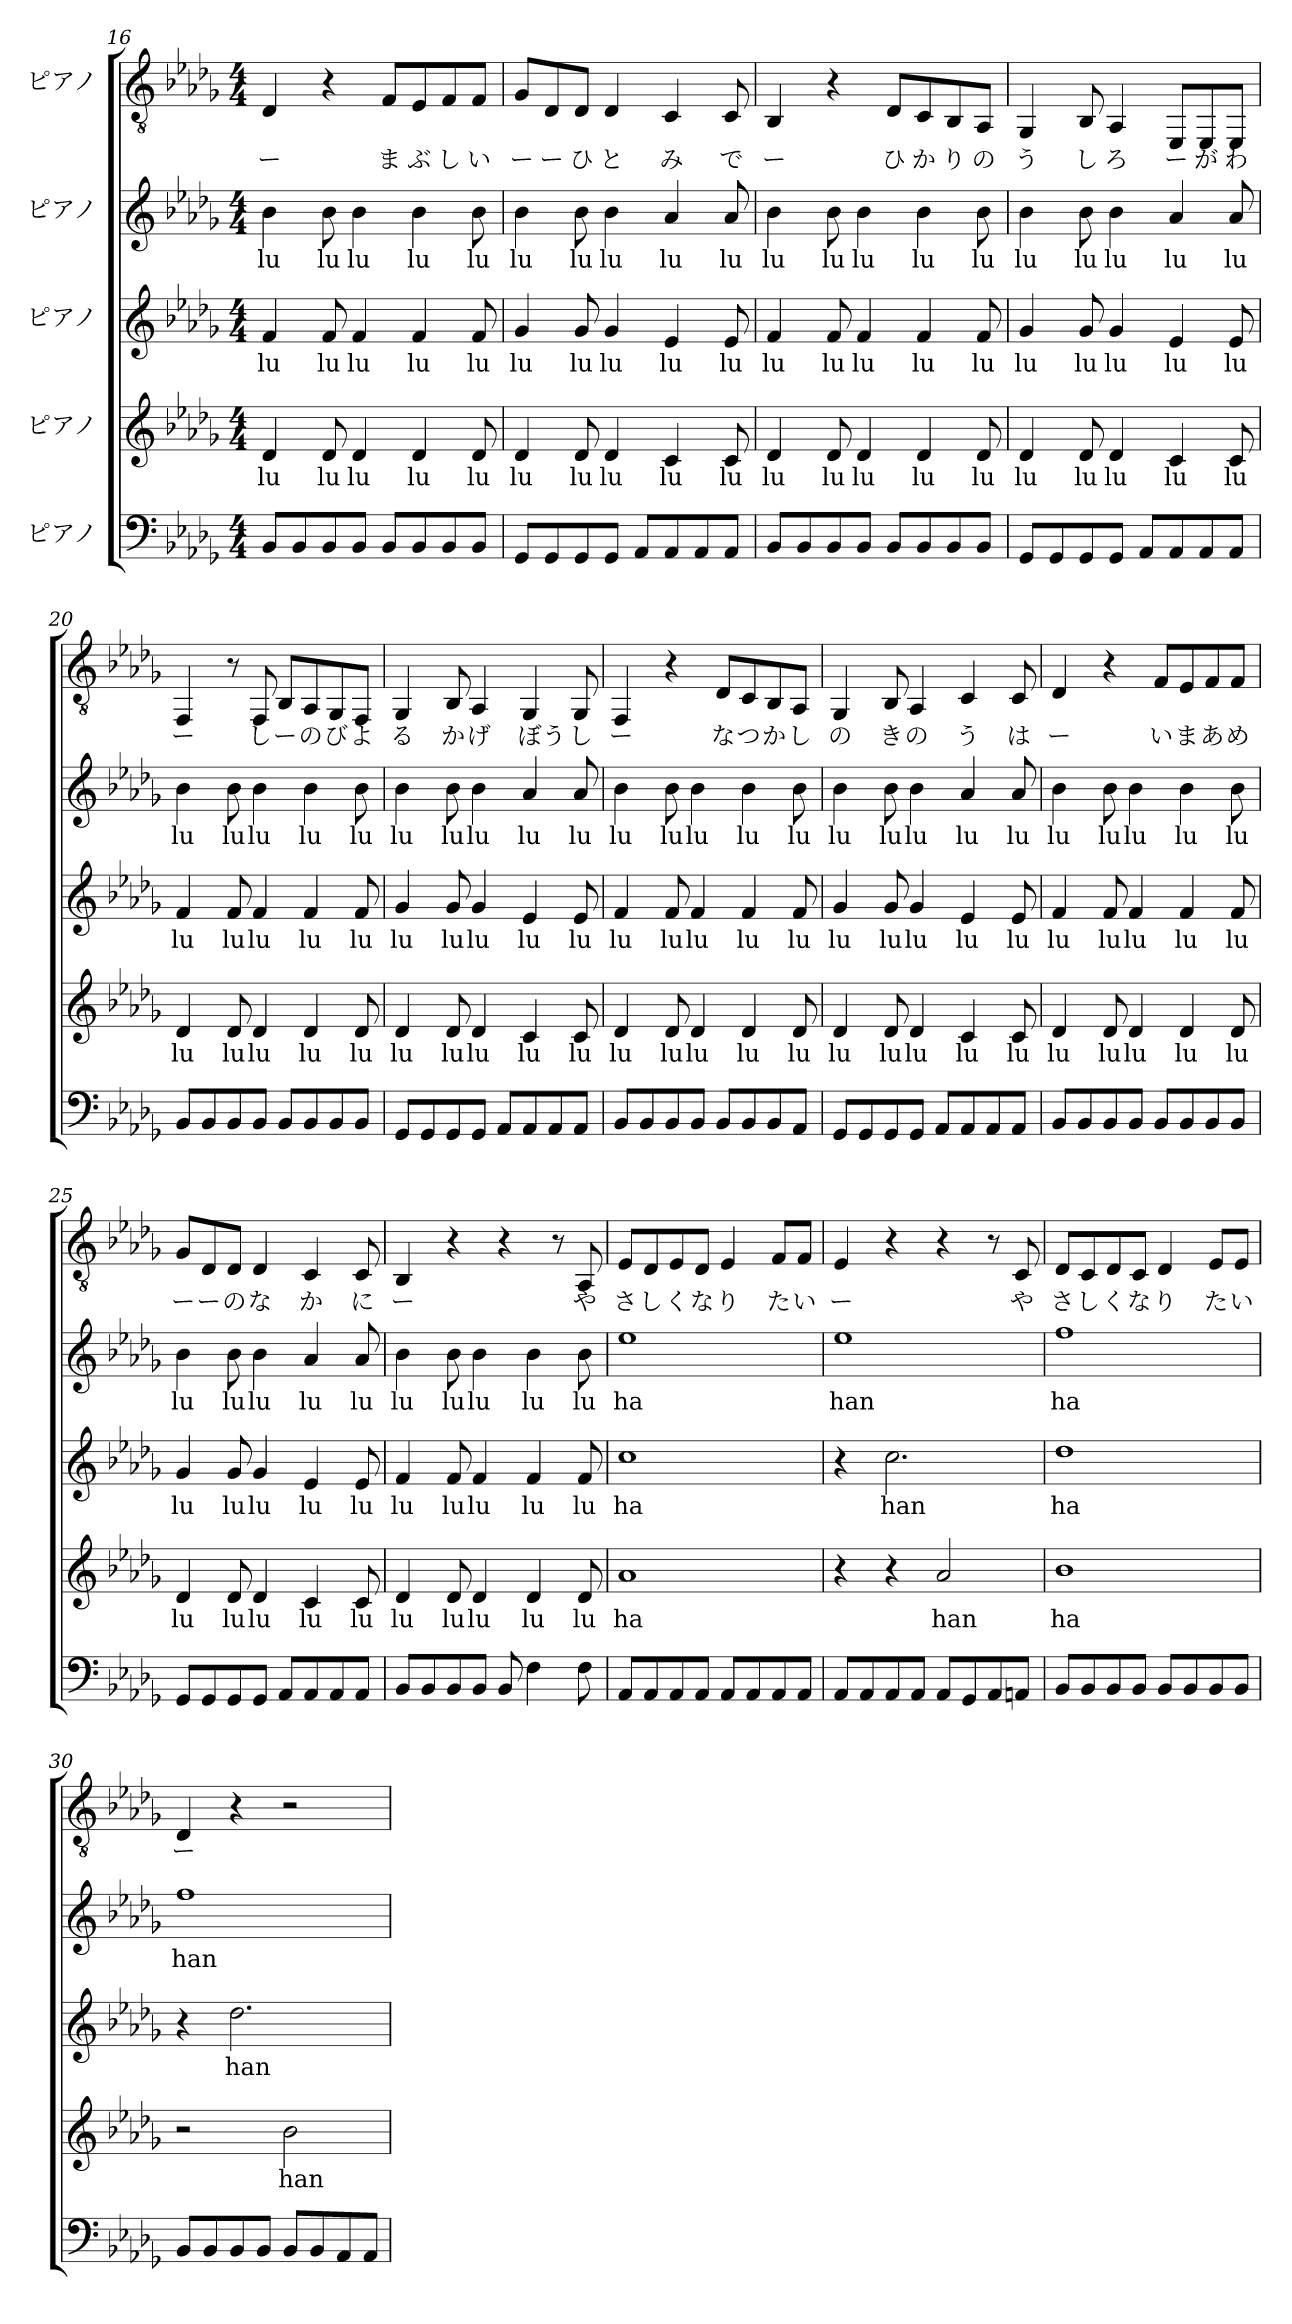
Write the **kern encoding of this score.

**kern	**kern	**text	**kern	**text	**kern	**text	**kern	**text
*part5	*part4	*part4	*part3	*part3	*part2	*part2	*part1	*part1
*staff5	*staff4	*staff4	*staff3	*staff3	*staff2	*staff2	*staff1	*staff1
*I"ピアノ	*I"ピアノ	*	*I"ピアノ	*	*I"ピアノ	*	*I"ピアノ	*
*clefF4	*clefG2	*	*clefG2	*	*clefG2	*	*clefGv2	*
*k[b-e-a-d-g-]	*k[b-e-a-d-g-]	*	*k[b-e-a-d-g-]	*	*k[b-e-a-d-g-]	*	*k[b-e-a-d-g-]	*
*M4/4	*M4/4	*	*M4/4	*	*M4/4	*	*M4/4	*
=16	=16	=16	=16	=16	=16	=16	=16	=16
8BB-L	4d-	lu	4f	lu	4b-	lu	4D-	ー
8BB-	.	.	.	.	.	.	.	.
8BB-	8d-	lu	8f	lu	8b-	lu	4r	.
8BB-J	4d-	lu	4f	lu	4b-	lu	.	.
8BB-L	.	.	.	.	.	.	8FL	ま
8BB-	4d-	lu	4f	lu	4b-	lu	8E-	ぶ
8BB-	.	.	.	.	.	.	8F	し
8BB-J	8d-	lu	8f	lu	8b-	lu	8FJ	い
=17	=17	=17	=17	=17	=17	=17	=17	=17
8GG-L	4d-	lu	4g-	lu	4b-	lu	8G-L	ー
8GG-	.	.	.	.	.	.	8D-	ー
8GG-	8d-	lu	8g-	lu	8b-	lu	8D-J	ひ
8GG-J	4d-	lu	4g-	lu	4b-	lu	4D-	と
8AA-L	.	.	.	.	.	.	.	.
8AA-	4c	lu	4e-	lu	4a-	lu	4C	み
8AA-	.	.	.	.	.	.	.	.
8AA-J	8c	lu	8e-	lu	8a-	lu	8C	で
=18	=18	=18	=18	=18	=18	=18	=18	=18
8BB-L	4d-	lu	4f	lu	4b-	lu	4BB-	ー
8BB-	.	.	.	.	.	.	.	.
8BB-	8d-	lu	8f	lu	8b-	lu	4r	.
8BB-J	4d-	lu	4f	lu	4b-	lu	.	.
8BB-L	.	.	.	.	.	.	8D-L	ひ
8BB-	4d-	lu	4f	lu	4b-	lu	8C	か
8BB-	.	.	.	.	.	.	8BB-	り
8BB-J	8d-	lu	8f	lu	8b-	lu	8AA-J	の
=19	=19	=19	=19	=19	=19	=19	=19	=19
8GG-L	4d-	lu	4g-	lu	4b-	lu	4GG-	う
8GG-	.	.	.	.	.	.	.	.
8GG-	8d-	lu	8g-	lu	8b-	lu	8BB-	し
8GG-J	4d-	lu	4g-	lu	4b-	lu	4AA-	ろ
8AA-L	.	.	.	.	.	.	.	.
8AA-	4c	lu	4e-	lu	4a-	lu	8EE-L	ー
8AA-	.	.	.	.	.	.	8EE-	が
8AA-J	8c	lu	8e-	lu	8a-	lu	8EE-J	わ
=20	=20	=20	=20	=20	=20	=20	=20	=20
8BB-L	4d-	lu	4f	lu	4b-	lu	4FF	ー
8BB-	.	.	.	.	.	.	.	.
8BB-	8d-	lu	8f	lu	8b-	lu	8r	.
8BB-J	4d-	lu	4f	lu	4b-	lu	8FF	し
8BB-L	.	.	.	.	.	.	8BB-L	ー
8BB-	4d-	lu	4f	lu	4b-	lu	8AA-	の
8BB-	.	.	.	.	.	.	8GG-	び
8BB-J	8d-	lu	8f	lu	8b-	lu	8FFJ	よ
=21	=21	=21	=21	=21	=21	=21	=21	=21
8GG-L	4d-	lu	4g-	lu	4b-	lu	4GG-	る
8GG-	.	.	.	.	.	.	.	.
8GG-	8d-	lu	8g-	lu	8b-	lu	8BB-	か
8GG-J	4d-	lu	4g-	lu	4b-	lu	4AA-	げ
8AA-L	.	.	.	.	.	.	.	.
8AA-	4c	lu	4e-	lu	4a-	lu	4GG-	ぼう
8AA-	.	.	.	.	.	.	.	.
8AA-J	8c	lu	8e-	lu	8a-	lu	8GG-	し
=22	=22	=22	=22	=22	=22	=22	=22	=22
8BB-L	4d-	lu	4f	lu	4b-	lu	4FF	ー
8BB-	.	.	.	.	.	.	.	.
8BB-	8d-	lu	8f	lu	8b-	lu	4r	.
8BB-J	4d-	lu	4f	lu	4b-	lu	.	.
8BB-L	.	.	.	.	.	.	8D-L	な
8BB-	4d-	lu	4f	lu	4b-	lu	8C	つ
8BB-	.	.	.	.	.	.	8BB-	か
8AA-J	8d-	lu	8f	lu	8b-	lu	8AA-J	し
=23	=23	=23	=23	=23	=23	=23	=23	=23
8GG-L	4d-	lu	4g-	lu	4b-	lu	4GG-	の
8GG-	.	.	.	.	.	.	.	.
8GG-	8d-	lu	8g-	lu	8b-	lu	8BB-	き
8GG-J	4d-	lu	4g-	lu	4b-	lu	4AA-	の
8AA-L	.	.	.	.	.	.	.	.
8AA-	4c	lu	4e-	lu	4a-	lu	4C	う
8AA-	.	.	.	.	.	.	.	.
8AA-J	8c	lu	8e-	lu	8a-	lu	8C	は
=24	=24	=24	=24	=24	=24	=24	=24	=24
8BB-L	4d-	lu	4f	lu	4b-	lu	4D-	ー
8BB-	.	.	.	.	.	.	.	.
8BB-	8d-	lu	8f	lu	8b-	lu	4r	.
8BB-J	4d-	lu	4f	lu	4b-	lu	.	.
8BB-L	.	.	.	.	.	.	8FL	い
8BB-	4d-	lu	4f	lu	4b-	lu	8E-	ま
8BB-	.	.	.	.	.	.	8F	あ
8BB-J	8d-	lu	8f	lu	8b-	lu	8FJ	め
=25	=25	=25	=25	=25	=25	=25	=25	=25
8GG-L	4d-	lu	4g-	lu	4b-	lu	8G-L	ー
8GG-	.	.	.	.	.	.	8D-	ー
8GG-	8d-	lu	8g-	lu	8b-	lu	8D-J	の
8GG-J	4d-	lu	4g-	lu	4b-	lu	4D-	な
8AA-L	.	.	.	.	.	.	.	.
8AA-	4c	lu	4e-	lu	4a-	lu	4C	か
8AA-	.	.	.	.	.	.	.	.
8AA-J	8c	lu	8e-	lu	8a-	lu	8C	に
=26	=26	=26	=26	=26	=26	=26	=26	=26
8BB-L	4d-	lu	4f	lu	4b-	lu	4BB-	ー
8BB-	.	.	.	.	.	.	.	.
8BB-	8d-	lu	8f	lu	8b-	lu	4r	.
8BB-J	4d-	lu	4f	lu	4b-	lu	.	.
8BB-	.	.	.	.	.	.	4r	.
4F	4d-	lu	4f	lu	4b-	lu	.	.
.	.	.	.	.	.	.	8r	.
8F	8d-	lu	8f	lu	8b-	lu	8AA-	や
=27	=27	=27	=27	=27	=27	=27	=27	=27
8AA-L	1a-	ha	1cc	ha	1ee-	ha	8E-L	さ
8AA-	.	.	.	.	.	.	8D-	し
8AA-	.	.	.	.	.	.	8E-	く
8AA-J	.	.	.	.	.	.	8D-J	な
8AA-L	.	.	.	.	.	.	4E-	り
8AA-	.	.	.	.	.	.	.	.
8AA-	.	.	.	.	.	.	8FL	た
8AA-J	.	.	.	.	.	.	8FJ	い
=28	=28	=28	=28	=28	=28	=28	=28	=28
8AA-L	4r	.	4r	.	1ee-	han	4E-	ー
8AA-	.	.	.	.	.	.	.	.
8AA-	4r	.	2.cc	han	.	.	4r	.
8AA-J	.	.	.	.	.	.	.	.
8AA-L	2a-	han	.	.	.	.	4r	.
8GG-	.	.	.	.	.	.	.	.
8AA-	.	.	.	.	.	.	8r	.
8AAnJ	.	.	.	.	.	.	8C	や
=29	=29	=29	=29	=29	=29	=29	=29	=29
8BB-L	1b-	ha	1dd-	ha	1ff	ha	8D-L	さ
8BB-	.	.	.	.	.	.	8C	し
8BB-	.	.	.	.	.	.	8D-	く
8BB-J	.	.	.	.	.	.	8CJ	な
8BB-L	.	.	.	.	.	.	4D-	り
8BB-	.	.	.	.	.	.	.	.
8BB-	.	.	.	.	.	.	8E-L	た
8BB-J	.	.	.	.	.	.	8E-J	い
=30	=30	=30	=30	=30	=30	=30	=30	=30
8BB-L	2r	.	4r	.	1ff	han	4D-	ー
8BB-	.	.	.	.	.	.	.	.
8BB-	.	.	2.dd-	han	.	.	4r	.
8BB-J	.	.	.	.	.	.	.	.
8BB-L	2b-	han	.	.	.	.	2r	.
8BB-	.	.	.	.	.	.	.	.
8AA-	.	.	.	.	.	.	.	.
8AA-J	.	.	.	.	.	.	.	.
=	=	=	=	=	=	=	=	=
*-	*-	*-	*-	*-	*-	*-	*-	*-
